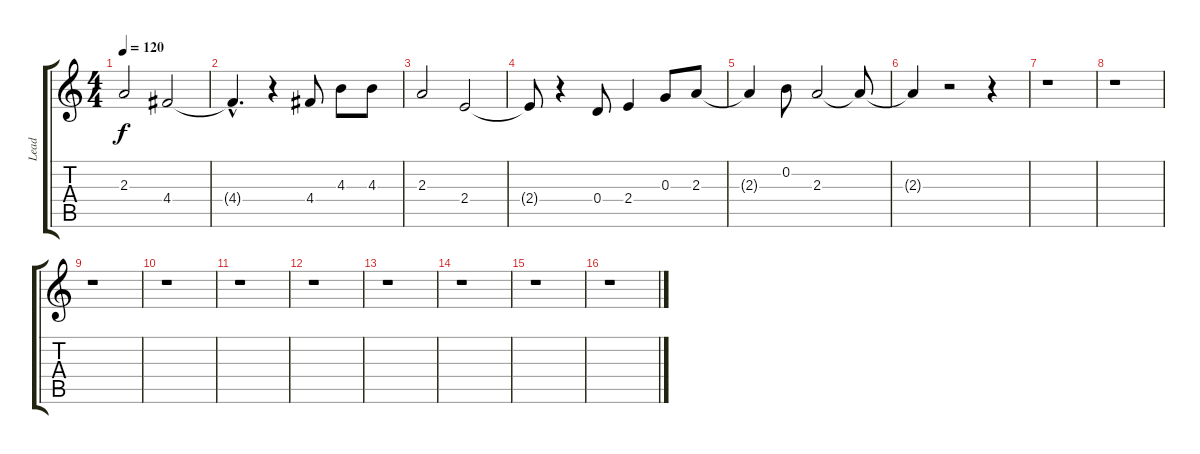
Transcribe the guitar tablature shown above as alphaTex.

\track ("Lead" "Lead") {instrument overdrivenguitar}
\staff {score tabs}
\tuning (E4 B3 G3 D3 A2 E2) {hide}
\ts (4 4)
\tempo 120
\clef g2
\ks c
2.3.2{dy f} 4.4.2 |
4.4{hac t}.4{d} r.4 4.4.8 4.3.8 4.3.8 |
2.3.2 2.4.2 |
2.4{t}.8 r.4 0.4.8 2.4.4 0.3.8 2.3.8 |
2.3{t}.4 0.2.8 2.3.2 2.3{t}.8 |
2.3{t}.4 r.2 r.4 |
r.1 |
r.1 |
r.1 |
r.1 |
r.1 |
r.1 |
r.1 |
r.1 |
r.1 |
r.1
